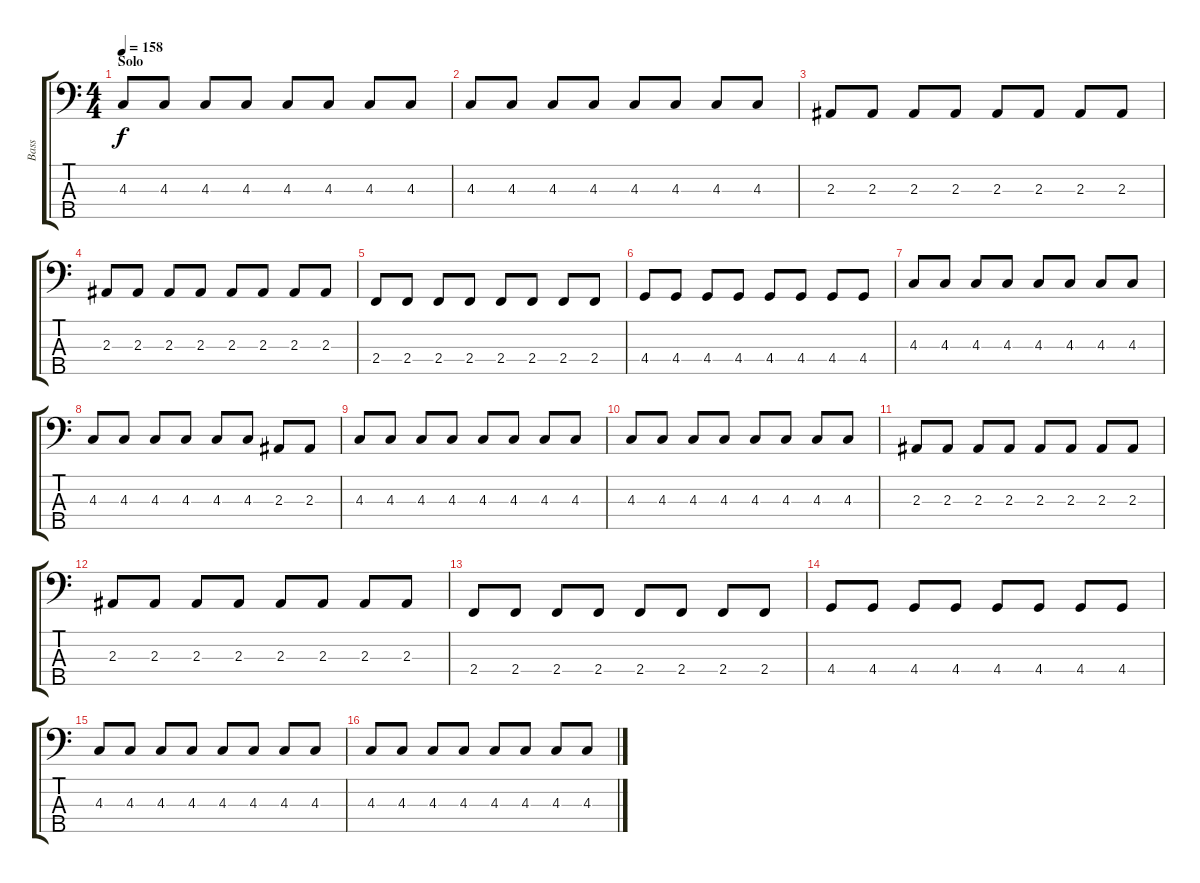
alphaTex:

\track ("Bass" "Bass") {instrument electricbasspick}
\staff {score tabs}
\tuning (Gb2 Db2 Ab1 Eb1 Bb0) {hide}
\ts (4 4)
\section ("" "Solo")
\tempo 158
\clef f4
\ks c
4.3.8{dy f} 4.3.8 4.3.8 4.3.8 4.3.8 4.3.8 4.3.8 4.3.8 |
4.3.8 4.3.8 4.3.8 4.3.8 4.3.8 4.3.8 4.3.8 4.3.8 |
2.3.8 2.3.8 2.3.8 2.3.8 2.3.8 2.3.8 2.3.8 2.3.8 |
2.3.8 2.3.8 2.3.8 2.3.8 2.3.8 2.3.8 2.3.8 2.3.8 |
2.4.8 2.4.8 2.4.8 2.4.8 2.4.8 2.4.8 2.4.8 2.4.8 |
4.4.8 4.4.8 4.4.8 4.4.8 4.4.8 4.4.8 4.4.8 4.4.8 |
4.3.8 4.3.8 4.3.8 4.3.8 4.3.8 4.3.8 4.3.8 4.3.8 |
4.3.8 4.3.8 4.3.8 4.3.8 4.3.8 4.3.8 2.3.8 2.3.8 |
4.3.8 4.3.8 4.3.8 4.3.8 4.3.8 4.3.8 4.3.8 4.3.8 |
4.3.8 4.3.8 4.3.8 4.3.8 4.3.8 4.3.8 4.3.8 4.3.8 |
2.3.8 2.3.8 2.3.8 2.3.8 2.3.8 2.3.8 2.3.8 2.3.8 |
2.3.8 2.3.8 2.3.8 2.3.8 2.3.8 2.3.8 2.3.8 2.3.8 |
2.4.8 2.4.8 2.4.8 2.4.8 2.4.8 2.4.8 2.4.8 2.4.8 |
4.4.8 4.4.8 4.4.8 4.4.8 4.4.8 4.4.8 4.4.8 4.4.8 |
4.3.8 4.3.8 4.3.8 4.3.8 4.3.8 4.3.8 4.3.8 4.3.8 |
4.3.8 4.3.8 4.3.8 4.3.8 4.3.8 4.3.8 4.3.8 4.3.8
